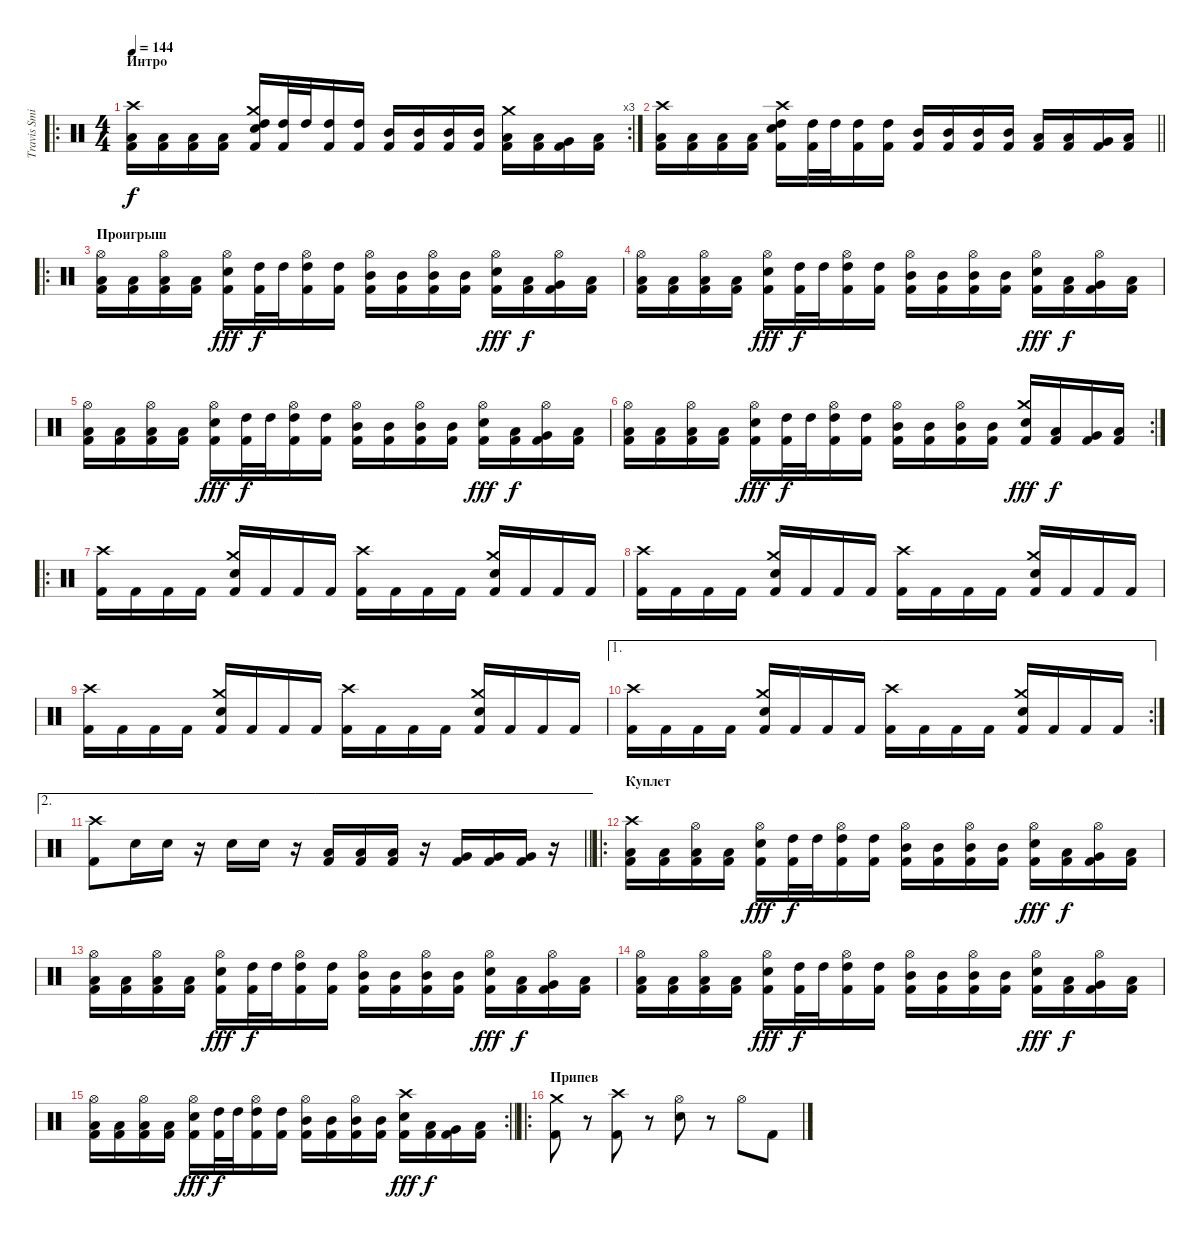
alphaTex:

\track ("Travis Smith" "Travis Smi") {instrument percussion}
\staff {score}
\articulation defaults
\ro
\rc 3
\ts (4 4)
\section ("" "Интро")
\tempo 144
\clef neutral
\ks c
("Crash high (hit)" "Low Tom (hit)" "Kick (hit) 2").16{dy f} ("Low Tom (hit)" "Kick (hit) 2").16 ("Low Tom (hit)" "Kick (hit) 2").16 ("Low Tom (hit)" "Kick (hit) 2").16 ("Crash medium (hit)" "Electric Snare (hit)" "High Tom (hit)" "Kick (hit) 2").16 ("High Tom (hit)" "Kick (hit) 2").32 "High Tom (hit)".32 ("High Tom (hit)" "Kick (hit) 2").16 ("High Tom (hit)" "Kick (hit) 2").16 ("Mid Tom (hit)" "Kick (hit) 2").16 ("Mid Tom (hit)" "Kick (hit) 2").16 ("Mid Tom (hit)" "Kick (hit) 2").16 ("Mid Tom (hit)" "Kick (hit) 2").16 ("Crash medium (hit)" "Low Tom (hit)" "Kick (hit) 2").16 ("Low Tom (hit)" "Kick (hit) 2").16 ("Very Low Tom (hit)" "Kick (hit) 2").16 ("Low Floor Tom (hit)" "Kick (hit) 2").16 |
\barLineRight lightlight
("Crash high (hit)" "Low Tom (hit)" "Kick (hit) 2").16 ("Low Tom (hit)" "Kick (hit) 2").16 ("Low Tom (hit)" "Kick (hit) 2").16 ("Low Tom (hit)" "Kick (hit) 2").16 ("Crash high (hit)" "Electric Snare (hit)" "High Tom (hit)" "Kick (hit) 2").16 ("High Tom (hit)" "Kick (hit) 2").32 "High Tom (hit)".32 ("High Tom (hit)" "Kick (hit) 2").16 ("High Tom (hit)" "Kick (hit) 2").16 ("Mid Tom (hit)" "Kick (hit) 2").16 ("Mid Tom (hit)" "Kick (hit) 2").16 ("Mid Tom (hit)" "Kick (hit) 2").16 ("Mid Tom (hit)" "Kick (hit) 2").16 ("Low Tom (hit)" "Kick (hit) 2").16 ("Low Tom (hit)" "Kick (hit) 2").16 ("Very Low Tom (hit)" "Kick (hit) 2").16 ("Low Floor Tom (hit)" "Kick (hit) 2").16 |
\ro
\section ("" "Проигрыш")
("Hi-Hat (open)" "Low Tom (hit)" "Kick (hit) 2").16 ("Low Tom (hit)" "Kick (hit) 2").16 ("Hi-Hat (open)" "Low Tom (hit)" "Kick (hit) 2").16 ("Low Tom (hit)" "Kick (hit) 2").16 ("Hi-Hat (open)" "Electric Snare (hit)" "Kick (hit) 2").16{dy fff} ("High Tom (hit)" "Kick (hit) 2").32{dy f} "High Tom (hit)".32 ("Hi-Hat (open)" "High Tom (hit)" "Kick (hit) 2").16 ("High Tom (hit)" "Kick (hit) 2").16 ("Hi-Hat (open)" "Mid Tom (hit)" "Kick (hit) 2").16 ("Mid Tom (hit)" "Kick (hit) 2").16 ("Hi-Hat (open)" "Mid Tom (hit)" "Kick (hit) 2").16 ("Mid Tom (hit)" "Kick (hit) 2").16 ("Hi-Hat (open)" "Electric Snare (hit)" "Kick (hit) 2").16{dy fff} ("Low Tom (hit)" "Kick (hit) 2").16{dy f} ("Hi-Hat (open)" "Very Low Tom (hit)" "Kick (hit) 2").16 ("Low Floor Tom (hit)" "Kick (hit) 2").16 |
("Hi-Hat (open)" "Low Tom (hit)" "Kick (hit) 2").16 ("Low Tom (hit)" "Kick (hit) 2").16 ("Hi-Hat (open)" "Low Tom (hit)" "Kick (hit) 2").16 ("Low Tom (hit)" "Kick (hit) 2").16 ("Hi-Hat (open)" "Electric Snare (hit)" "Kick (hit) 2").16{dy fff} ("High Tom (hit)" "Kick (hit) 2").32{dy f} "High Tom (hit)".32 ("Hi-Hat (open)" "High Tom (hit)" "Kick (hit) 2").16 ("High Tom (hit)" "Kick (hit) 2").16 ("Hi-Hat (open)" "Mid Tom (hit)" "Kick (hit) 2").16 ("Mid Tom (hit)" "Kick (hit) 2").16 ("Hi-Hat (open)" "Mid Tom (hit)" "Kick (hit) 2").16 ("Mid Tom (hit)" "Kick (hit) 2").16 ("Hi-Hat (open)" "Electric Snare (hit)" "Kick (hit) 2").16{dy fff} ("Low Tom (hit)" "Kick (hit) 2").16{dy f} ("Hi-Hat (open)" "Very Low Tom (hit)" "Kick (hit) 2").16 ("Low Floor Tom (hit)" "Kick (hit) 2").16 |
("Hi-Hat (open)" "Low Tom (hit)" "Kick (hit) 2").16 ("Low Tom (hit)" "Kick (hit) 2").16 ("Hi-Hat (open)" "Low Tom (hit)" "Kick (hit) 2").16 ("Low Tom (hit)" "Kick (hit) 2").16 ("Hi-Hat (open)" "Electric Snare (hit)" "Kick (hit) 2").16{dy fff} ("High Tom (hit)" "Kick (hit) 2").32{dy f} "High Tom (hit)".32 ("Hi-Hat (open)" "High Tom (hit)" "Kick (hit) 2").16 ("High Tom (hit)" "Kick (hit) 2").16 ("Hi-Hat (open)" "Mid Tom (hit)" "Kick (hit) 2").16 ("Mid Tom (hit)" "Kick (hit) 2").16 ("Hi-Hat (open)" "Mid Tom (hit)" "Kick (hit) 2").16 ("Mid Tom (hit)" "Kick (hit) 2").16 ("Hi-Hat (open)" "Electric Snare (hit)" "Kick (hit) 2").16{dy fff} ("Low Tom (hit)" "Kick (hit) 2").16{dy f} ("Hi-Hat (open)" "Very Low Tom (hit)" "Kick (hit) 2").16 ("Low Floor Tom (hit)" "Kick (hit) 2").16 |
\rc 2
("Hi-Hat (open)" "Low Tom (hit)" "Kick (hit) 2").16 ("Low Tom (hit)" "Kick (hit) 2").16 ("Hi-Hat (open)" "Low Tom (hit)" "Kick (hit) 2").16 ("Low Tom (hit)" "Kick (hit) 2").16 ("Hi-Hat (open)" "Electric Snare (hit)" "Kick (hit) 2").16{dy fff} ("High Tom (hit)" "Kick (hit) 2").32{dy f} "High Tom (hit)".32 ("Hi-Hat (open)" "High Tom (hit)" "Kick (hit) 2").16 ("High Tom (hit)" "Kick (hit) 2").16 ("Hi-Hat (open)" "Mid Tom (hit)" "Kick (hit) 2").16 ("Mid Tom (hit)" "Kick (hit) 2").16 ("Hi-Hat (open)" "Mid Tom (hit)" "Kick (hit) 2").16 ("Mid Tom (hit)" "Kick (hit) 2").16 ("Crash medium (hit)" "Electric Snare (hit)" "Kick (hit) 2").16{dy fff} ("Low Tom (hit)" "Kick (hit) 2").16{dy f} ("Very Low Tom (hit)" "Kick (hit) 2").16 ("Low Floor Tom (hit)" "Kick (hit) 2").16 |
\ro
("Crash high (hit)" "Kick (hit) 2").16 "Kick (hit) 2".16 "Kick (hit) 2".16 "Kick (hit) 2".16 ("Crash medium (hit)" "Electric Snare (hit)" "Kick (hit) 2").16 "Kick (hit) 2".16 "Kick (hit) 2".16 "Kick (hit) 2".16 ("Crash high (hit)" "Kick (hit) 2").16 "Kick (hit) 2".16 "Kick (hit) 2".16 "Kick (hit) 2".16 ("Crash medium (hit)" "Electric Snare (hit)" "Kick (hit) 2").16 "Kick (hit) 2".16 "Kick (hit) 2".16 "Kick (hit) 2".16 |
("Crash high (hit)" "Kick (hit) 2").16 "Kick (hit) 2".16 "Kick (hit) 2".16 "Kick (hit) 2".16 ("Crash medium (hit)" "Electric Snare (hit)" "Kick (hit) 2").16 "Kick (hit) 2".16 "Kick (hit) 2".16 "Kick (hit) 2".16 ("Crash high (hit)" "Kick (hit) 2").16 "Kick (hit) 2".16 "Kick (hit) 2".16 "Kick (hit) 2".16 ("Crash medium (hit)" "Electric Snare (hit)" "Kick (hit) 2").16 "Kick (hit) 2".16 "Kick (hit) 2".16 "Kick (hit) 2".16 |
("Crash high (hit)" "Kick (hit) 2").16 "Kick (hit) 2".16 "Kick (hit) 2".16 "Kick (hit) 2".16 ("Crash medium (hit)" "Electric Snare (hit)" "Kick (hit) 2").16 "Kick (hit) 2".16 "Kick (hit) 2".16 "Kick (hit) 2".16 ("Crash high (hit)" "Kick (hit) 2").16 "Kick (hit) 2".16 "Kick (hit) 2".16 "Kick (hit) 2".16 ("Crash medium (hit)" "Electric Snare (hit)" "Kick (hit) 2").16 "Kick (hit) 2".16 "Kick (hit) 2".16 "Kick (hit) 2".16 |
\ae 1
\rc 2
("Crash high (hit)" "Kick (hit) 2").16 "Kick (hit) 2".16 "Kick (hit) 2".16 "Kick (hit) 2".16 ("Crash medium (hit)" "Electric Snare (hit)" "Kick (hit) 2").16 "Kick (hit) 2".16 "Kick (hit) 2".16 "Kick (hit) 2".16 ("Crash high (hit)" "Kick (hit) 2").16 "Kick (hit) 2".16 "Kick (hit) 2".16 "Kick (hit) 2".16 ("Crash medium (hit)" "Electric Snare (hit)" "Kick (hit) 2").16 "Kick (hit) 2".16 "Kick (hit) 2".16 "Kick (hit) 2".16 |
\ae 2
\barLineRight lightlight
("Crash high (hit)" "Kick (hit) 2").8 "Electric Snare (hit)".16 "Electric Snare (hit)".16 r.16 "Electric Snare (hit)".16 "Electric Snare (hit)".16 r.16 ("Low Tom (hit)" "Kick (hit) 2").16 ("Low Tom (hit)" "Kick (hit) 2").16 ("Low Tom (hit)" "Kick (hit) 2").16 r.16 ("Very Low Tom (hit)" "Kick (hit) 2").16 ("Very Low Tom (hit)" "Kick (hit) 2").16 ("Very Low Tom (hit)" "Kick (hit) 2").16 r.16 |
\ro
\section ("" "Куплет")
("Crash high (hit)" "Low Tom (hit)" "Kick (hit) 2").16 ("Low Tom (hit)" "Kick (hit) 2").16 ("Hi-Hat (open)" "Low Tom (hit)" "Kick (hit) 2").16 ("Low Tom (hit)" "Kick (hit) 2").16 ("Hi-Hat (open)" "Electric Snare (hit)" "Kick (hit) 2").16{dy fff} ("High Tom (hit)" "Kick (hit) 2").32{dy f} "High Tom (hit)".32 ("Hi-Hat (open)" "High Tom (hit)" "Kick (hit) 2").16 ("High Tom (hit)" "Kick (hit) 2").16 ("Hi-Hat (open)" "Mid Tom (hit)" "Kick (hit) 2").16 ("Mid Tom (hit)" "Kick (hit) 2").16 ("Hi-Hat (open)" "Mid Tom (hit)" "Kick (hit) 2").16 ("Mid Tom (hit)" "Kick (hit) 2").16 ("Hi-Hat (open)" "Electric Snare (hit)" "Kick (hit) 2").16{dy fff} ("Low Tom (hit)" "Kick (hit) 2").16{dy f} ("Hi-Hat (open)" "Very Low Tom (hit)" "Kick (hit) 2").16 ("Low Floor Tom (hit)" "Kick (hit) 2").16 |
("Hi-Hat (open)" "Low Tom (hit)" "Kick (hit) 2").16 ("Low Tom (hit)" "Kick (hit) 2").16 ("Hi-Hat (open)" "Low Tom (hit)" "Kick (hit) 2").16 ("Low Tom (hit)" "Kick (hit) 2").16 ("Hi-Hat (open)" "Electric Snare (hit)" "Kick (hit) 2").16{dy fff} ("High Tom (hit)" "Kick (hit) 2").32{dy f} "High Tom (hit)".32 ("Hi-Hat (open)" "High Tom (hit)" "Kick (hit) 2").16 ("High Tom (hit)" "Kick (hit) 2").16 ("Hi-Hat (open)" "Mid Tom (hit)" "Kick (hit) 2").16 ("Mid Tom (hit)" "Kick (hit) 2").16 ("Hi-Hat (open)" "Mid Tom (hit)" "Kick (hit) 2").16 ("Mid Tom (hit)" "Kick (hit) 2").16 ("Hi-Hat (open)" "Electric Snare (hit)" "Kick (hit) 2").16{dy fff} ("Low Tom (hit)" "Kick (hit) 2").16{dy f} ("Hi-Hat (open)" "Very Low Tom (hit)" "Kick (hit) 2").16 ("Low Floor Tom (hit)" "Kick (hit) 2").16 |
("Hi-Hat (open)" "Low Tom (hit)" "Kick (hit) 2").16 ("Low Tom (hit)" "Kick (hit) 2").16 ("Hi-Hat (open)" "Low Tom (hit)" "Kick (hit) 2").16 ("Low Tom (hit)" "Kick (hit) 2").16 ("Hi-Hat (open)" "Electric Snare (hit)" "Kick (hit) 2").16{dy fff} ("High Tom (hit)" "Kick (hit) 2").32{dy f} "High Tom (hit)".32 ("Hi-Hat (open)" "High Tom (hit)" "Kick (hit) 2").16 ("High Tom (hit)" "Kick (hit) 2").16 ("Hi-Hat (open)" "Mid Tom (hit)" "Kick (hit) 2").16 ("Mid Tom (hit)" "Kick (hit) 2").16 ("Hi-Hat (open)" "Mid Tom (hit)" "Kick (hit) 2").16 ("Mid Tom (hit)" "Kick (hit) 2").16 ("Hi-Hat (open)" "Electric Snare (hit)" "Kick (hit) 2").16{dy fff} ("Low Tom (hit)" "Kick (hit) 2").16{dy f} ("Hi-Hat (open)" "Very Low Tom (hit)" "Kick (hit) 2").16 ("Low Floor Tom (hit)" "Kick (hit) 2").16 |
\rc 2
\barLineRight lightlight
("Hi-Hat (open)" "Low Tom (hit)" "Kick (hit) 2").16 ("Low Tom (hit)" "Kick (hit) 2").16 ("Hi-Hat (open)" "Low Tom (hit)" "Kick (hit) 2").16 ("Low Tom (hit)" "Kick (hit) 2").16 ("Hi-Hat (open)" "Electric Snare (hit)" "Kick (hit) 2").16{dy fff} ("High Tom (hit)" "Kick (hit) 2").32{dy f} "High Tom (hit)".32 ("Hi-Hat (open)" "High Tom (hit)" "Kick (hit) 2").16 ("High Tom (hit)" "Kick (hit) 2").16 ("Hi-Hat (open)" "Mid Tom (hit)" "Kick (hit) 2").16 ("Mid Tom (hit)" "Kick (hit) 2").16 ("Hi-Hat (open)" "Mid Tom (hit)" "Kick (hit) 2").16 ("Mid Tom (hit)" "Kick (hit) 2").16 ("Crash high (hit)" "Electric Snare (hit)" "Kick (hit) 2").16{dy fff} ("Low Tom (hit)" "Kick (hit) 2").16{dy f} ("Very Low Tom (hit)" "Kick (hit) 2").16 ("Low Floor Tom (hit)" "Kick (hit) 2").16 |
\ro
\section ("" "Припев")
("Crash medium (hit)" "Kick (hit) 2").8 r.8 ("Crash high (hit)" "Kick (hit) 2").8 r.8 ("Hi-Hat (open)" "Electric Snare (hit)").8 r.8 "Hi-Hat (open)".8 "Kick (hit) 2".8
